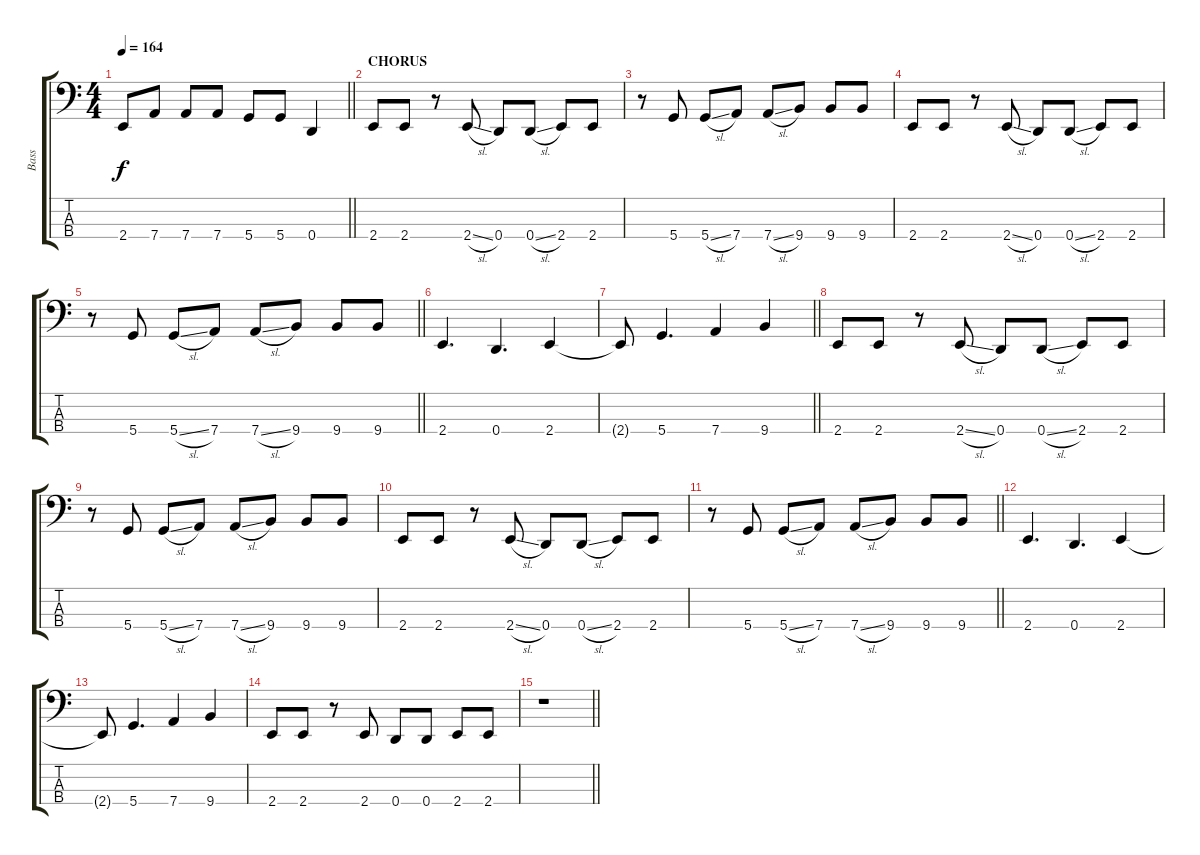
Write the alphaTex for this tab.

\track ("Bass" "Bass") {instrument electricbassfinger}
\staff {score tabs}
\tuning (G2 D2 A1 D1) {hide}
\ts (4 4)
\tempo 164
\clef f4
\barLineRight lightlight
\ks c
2.4.8{dy f} 7.4.8 7.4.8 7.4.8 5.4.8 5.4.8 0.4.4 |
\section ("" "CHORUS")
2.4.8 2.4.8 r.8 2.4{sl}.8 0.4.8 0.4{sl}.8 2.4.8 2.4.8 |
r.8 5.4.8 5.4{sl}.8 7.4.8 7.4{sl}.8 9.4.8 9.4.8 9.4.8 |
2.4.8 2.4.8 r.8 2.4{sl}.8 0.4.8 0.4{sl}.8 2.4.8 2.4.8 |
\barLineRight lightlight
r.8 5.4.8 5.4{sl}.8 7.4.8 7.4{sl}.8 9.4.8 9.4.8 9.4.8 |
2.4.4{d} 0.4.4{d} 2.4.4 |
\barLineRight lightlight
2.4{t}.8 5.4.4{d} 7.4.4 9.4.4 |
2.4.8 2.4.8 r.8 2.4{sl}.8 0.4.8 0.4{sl}.8 2.4.8 2.4.8 |
r.8 5.4.8 5.4{sl}.8 7.4.8 7.4{sl}.8 9.4.8 9.4.8 9.4.8 |
2.4.8 2.4.8 r.8 2.4{sl}.8 0.4.8 0.4{sl}.8 2.4.8 2.4.8 |
\barLineRight lightlight
r.8 5.4.8 5.4{sl}.8 7.4.8 7.4{sl}.8 9.4.8 9.4.8 9.4.8 |
2.4.4{d} 0.4.4{d} 2.4.4 |
2.4{t}.8 5.4.4{d} 7.4.4 9.4.4 |
2.4.8 2.4.8 r.8 2.4.8 0.4.8 0.4.8 2.4.8 2.4.8 |
\barLineRight lightlight
r.1
